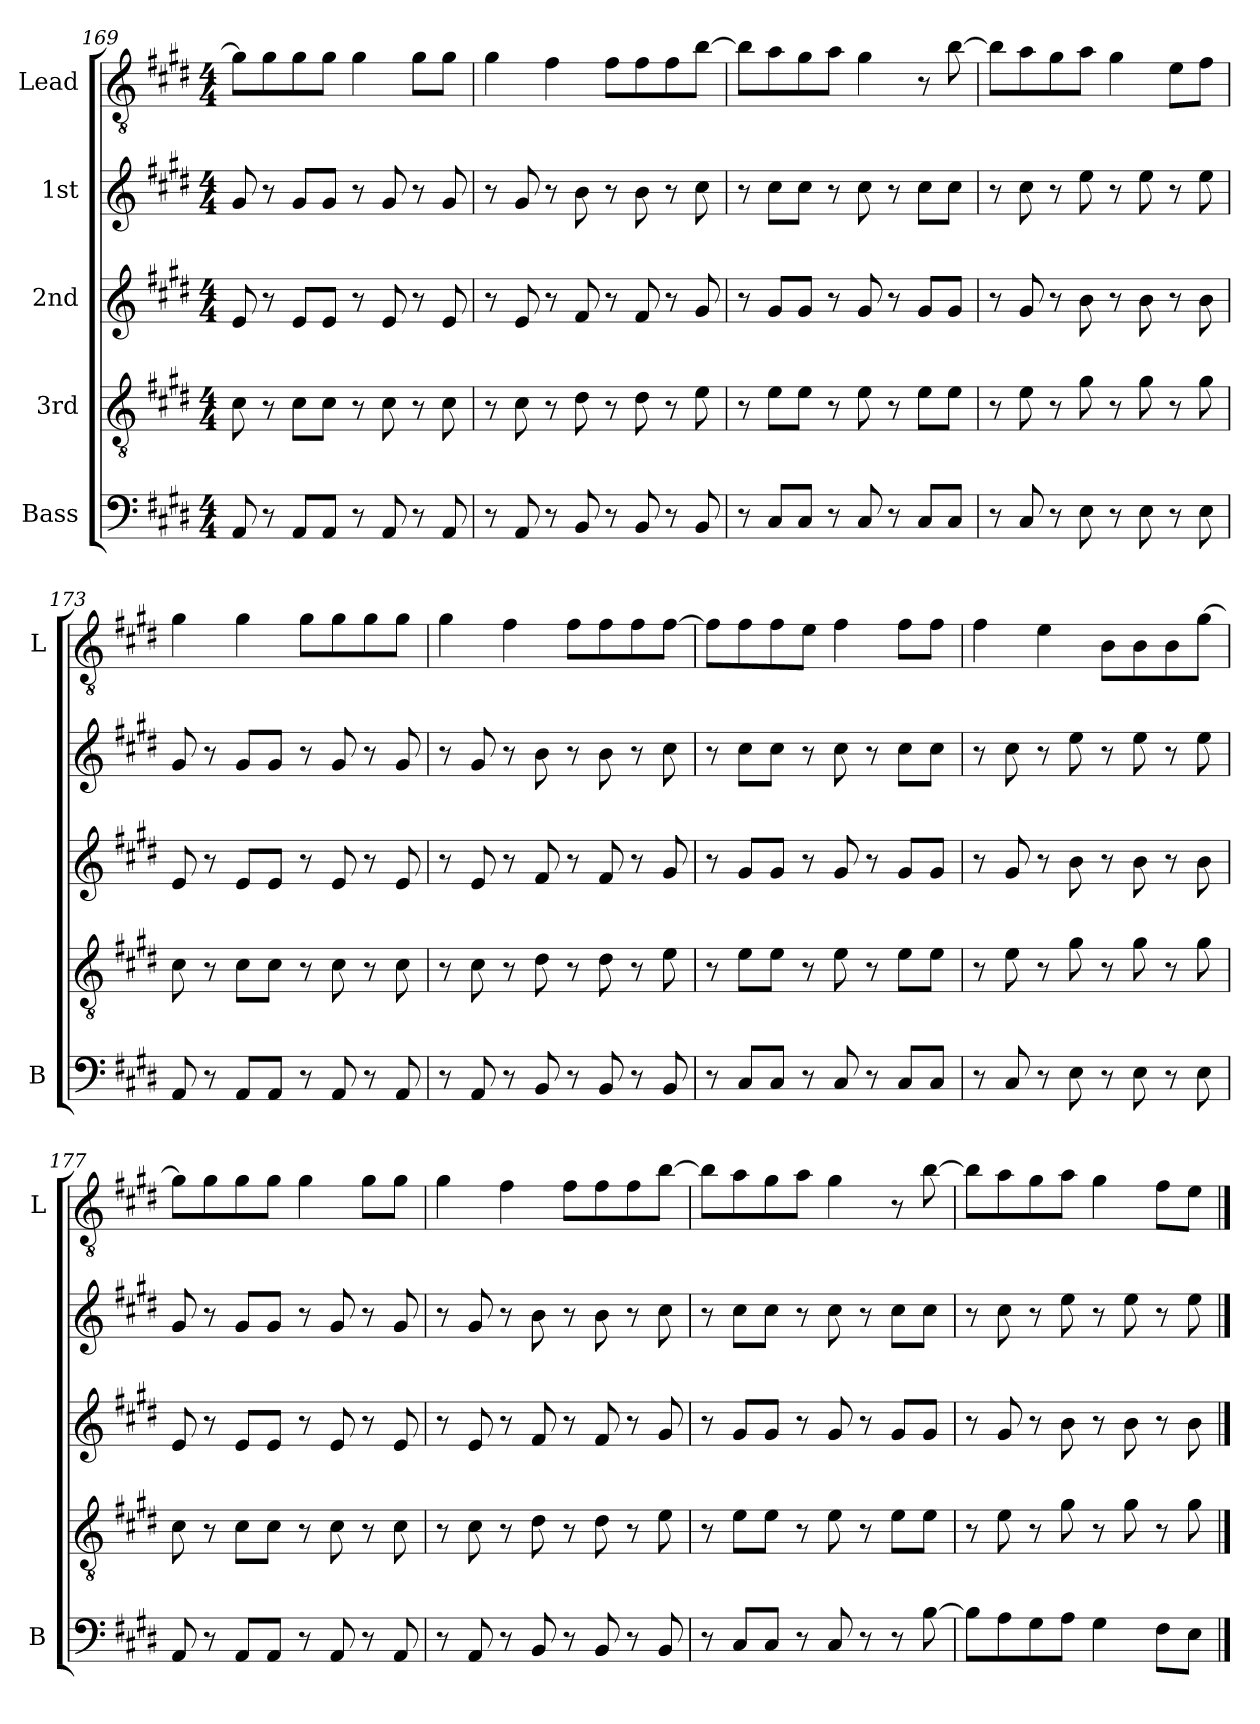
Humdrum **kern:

**kern	**kern	**kern	**kern	**kern
*part5	*part4	*part3	*part2	*part1
*staff5	*staff4	*staff3	*staff2	*staff1
*I"Bass	*I"3rd	*I"2nd	*I"1st	*I"Lead
*I'B	*	*	*	*I'L
*clefF4	*clefGv2	*clefG2	*clefG2	*clefGv2
*k[f#c#g#d#]	*k[f#c#g#d#]	*k[f#c#g#d#]	*k[f#c#g#d#]	*k[f#c#g#d#]
*M4/4	*M4/4	*M4/4	*M4/4	*M4/4
=169	=169	=169	=169	=169
8AA	8c#	8e	8g#	8g#L]
8r	8r	8r	8r	8g#
8AAL	8c#L	8eL	8g#L	8g#
8AAJ	8c#J	8eJ	8g#J	8g#J
8r	8r	8r	8r	4g#
8AA	8c#	8e	8g#	.
8r	8r	8r	8r	8g#L
8AA	8c#	8e	8g#	8g#J
=170	=170	=170	=170	=170
8r	8r	8r	8r	4g#
8AA	8c#	8e	8g#	.
8r	8r	8r	8r	4f#
8BB	8d#	8f#	8b	.
8r	8r	8r	8r	8f#L
8BB	8d#	8f#	8b	8f#
8r	8r	8r	8r	8f#
8BB	8e	8g#	8cc#	[8bJ
=171	=171	=171	=171	=171
8r	8r	8r	8r	8bL]
8C#L	8eL	8g#L	8cc#L	8a
8C#J	8eJ	8g#J	8cc#J	8g#
8r	8r	8r	8r	8aJ
8C#	8e	8g#	8cc#	4g#
8r	8r	8r	8r	.
8C#L	8eL	8g#L	8cc#L	8r
8C#J	8eJ	8g#J	8cc#J	[8b
=172	=172	=172	=172	=172
8r	8r	8r	8r	8bL]
8C#	8e	8g#	8cc#	8a
8r	8r	8r	8r	8g#
8E	8g#	8b	8ee	8aJ
8r	8r	8r	8r	4g#
8E	8g#	8b	8ee	.
8r	8r	8r	8r	8eL
8E	8g#	8b	8ee	8f#J
=173	=173	=173	=173	=173
8AA	8c#	8e	8g#	4g#
8r	8r	8r	8r	.
8AAL	8c#L	8eL	8g#L	4g#
8AAJ	8c#J	8eJ	8g#J	.
8r	8r	8r	8r	8g#L
8AA	8c#	8e	8g#	8g#
8r	8r	8r	8r	8g#
8AA	8c#	8e	8g#	8g#J
=174	=174	=174	=174	=174
8r	8r	8r	8r	4g#
8AA	8c#	8e	8g#	.
8r	8r	8r	8r	4f#
8BB	8d#	8f#	8b	.
8r	8r	8r	8r	8f#L
8BB	8d#	8f#	8b	8f#
8r	8r	8r	8r	8f#
8BB	8e	8g#	8cc#	[8f#J
=175	=175	=175	=175	=175
8r	8r	8r	8r	8f#L]
8C#L	8eL	8g#L	8cc#L	8f#
8C#J	8eJ	8g#J	8cc#J	8f#
8r	8r	8r	8r	8eJ
8C#	8e	8g#	8cc#	4f#
8r	8r	8r	8r	.
8C#L	8eL	8g#L	8cc#L	8f#L
8C#J	8eJ	8g#J	8cc#J	8f#J
=176	=176	=176	=176	=176
8r	8r	8r	8r	4f#
8C#	8e	8g#	8cc#	.
8r	8r	8r	8r	4e
8E	8g#	8b	8ee	.
8r	8r	8r	8r	8BL
8E	8g#	8b	8ee	8B
8r	8r	8r	8r	8B
8E	8g#	8b	8ee	[8g#J
=177	=177	=177	=177	=177
8AA	8c#	8e	8g#	8g#L]
8r	8r	8r	8r	8g#
8AAL	8c#L	8eL	8g#L	8g#
8AAJ	8c#J	8eJ	8g#J	8g#J
8r	8r	8r	8r	4g#
8AA	8c#	8e	8g#	.
8r	8r	8r	8r	8g#L
8AA	8c#	8e	8g#	8g#J
=178	=178	=178	=178	=178
8r	8r	8r	8r	4g#
8AA	8c#	8e	8g#	.
8r	8r	8r	8r	4f#
8BB	8d#	8f#	8b	.
8r	8r	8r	8r	8f#L
8BB	8d#	8f#	8b	8f#
8r	8r	8r	8r	8f#
8BB	8e	8g#	8cc#	[8bJ
=179	=179	=179	=179	=179
8r	8r	8r	8r	8bL]
8C#L	8eL	8g#L	8cc#L	8a
8C#J	8eJ	8g#J	8cc#J	8g#
8r	8r	8r	8r	8aJ
8C#	8e	8g#	8cc#	4g#
8r	8r	8r	8r	.
8r	8eL	8g#L	8cc#L	8r
[8B	8eJ	8g#J	8cc#J	[8b
=180	=180	=180	=180	=180
8BL]	8r	8r	8r	8bL]
8A	8e	8g#	8cc#	8a
8G#	8r	8r	8r	8g#
8AJ	8g#	8b	8ee	8aJ
4G#	8r	8r	8r	4g#
.	8g#	8b	8ee	.
8F#L	8r	8r	8r	8f#L
8EJ	8g#	8b	8ee	8eJ
==	==	==	==	==
*-	*-	*-	*-	*-
